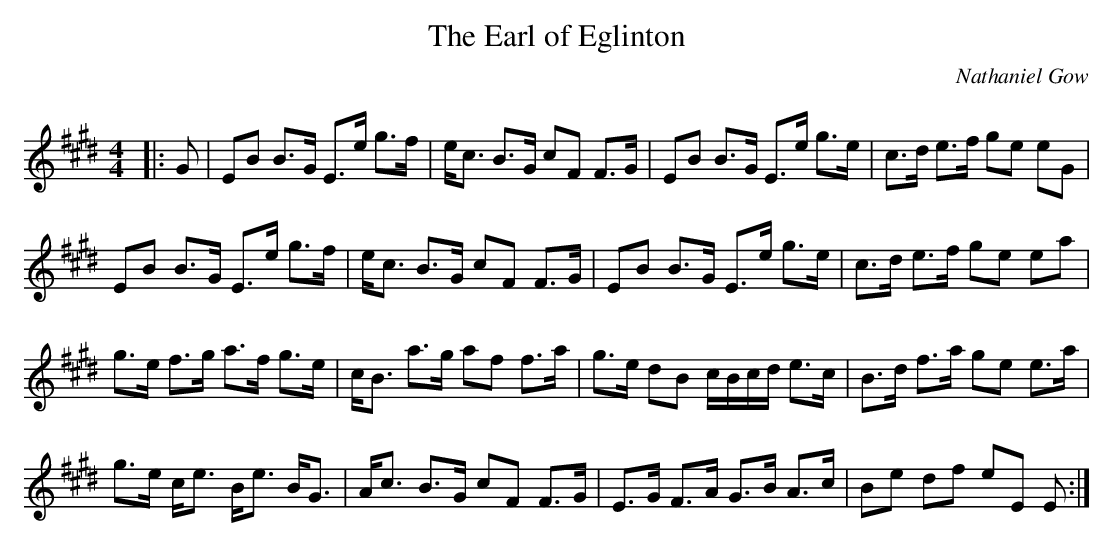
X:1
T: The Earl of Eglinton
C:Nathaniel Gow
Q: 128
K:E
M:4/4
L:1/16
|:G2|E2B2 B3G E3e g3f|ec3 B3G c2F2 F3G|E2B2 B3G E3e g3e|c3d e3f g2e2 e2G2|
E2B2 B3G E3e g3f|ec3 B3G c2F2 F3G|E2B2 B3G E3e g3e|c3d e3f g2e2 e2a2|
g3e f3g a3f g3e|cB3 a3g a2f2 f3a|g3e d2B2 cBcd e3c|B3d f3a g2e2 e3a|
g3e ce3 Be3 BG3|Ac3 B3G c2F2 F3G|E3G F3A G3B A3c|B2e2 d2f2 e2E2 E2:|
